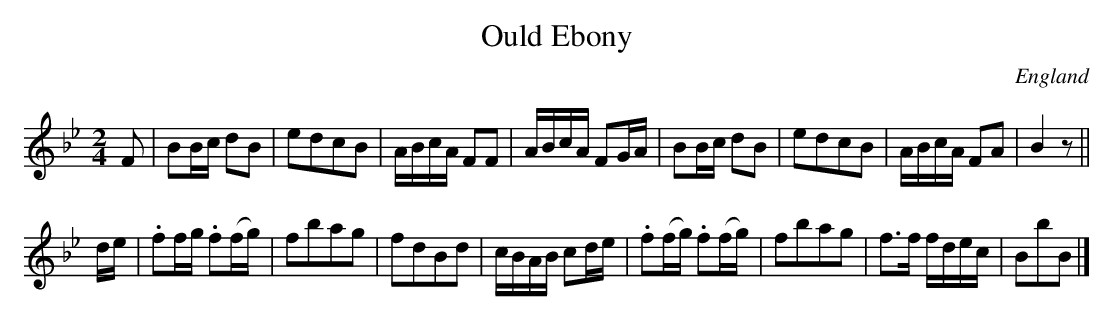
X:1
T:Ould Ebony
L:1/8
M:2/4
O:England
K:Bb
F | \
BB/c/ dB | edcB | A/B/c/A/ FF | A/B/c/A/ FG/A/ | \
BB/c/ dB | edcB | A/B/c/A/ FA | B2z ||
d/e/  | .ff/g/ .f(f/g/) | fbag | fdBd | c/B/A/B/ \
cd/e/ | .f(f/g/) .f(f/g/) | fbag | f>f f/d/e/c/ | BbB |]
